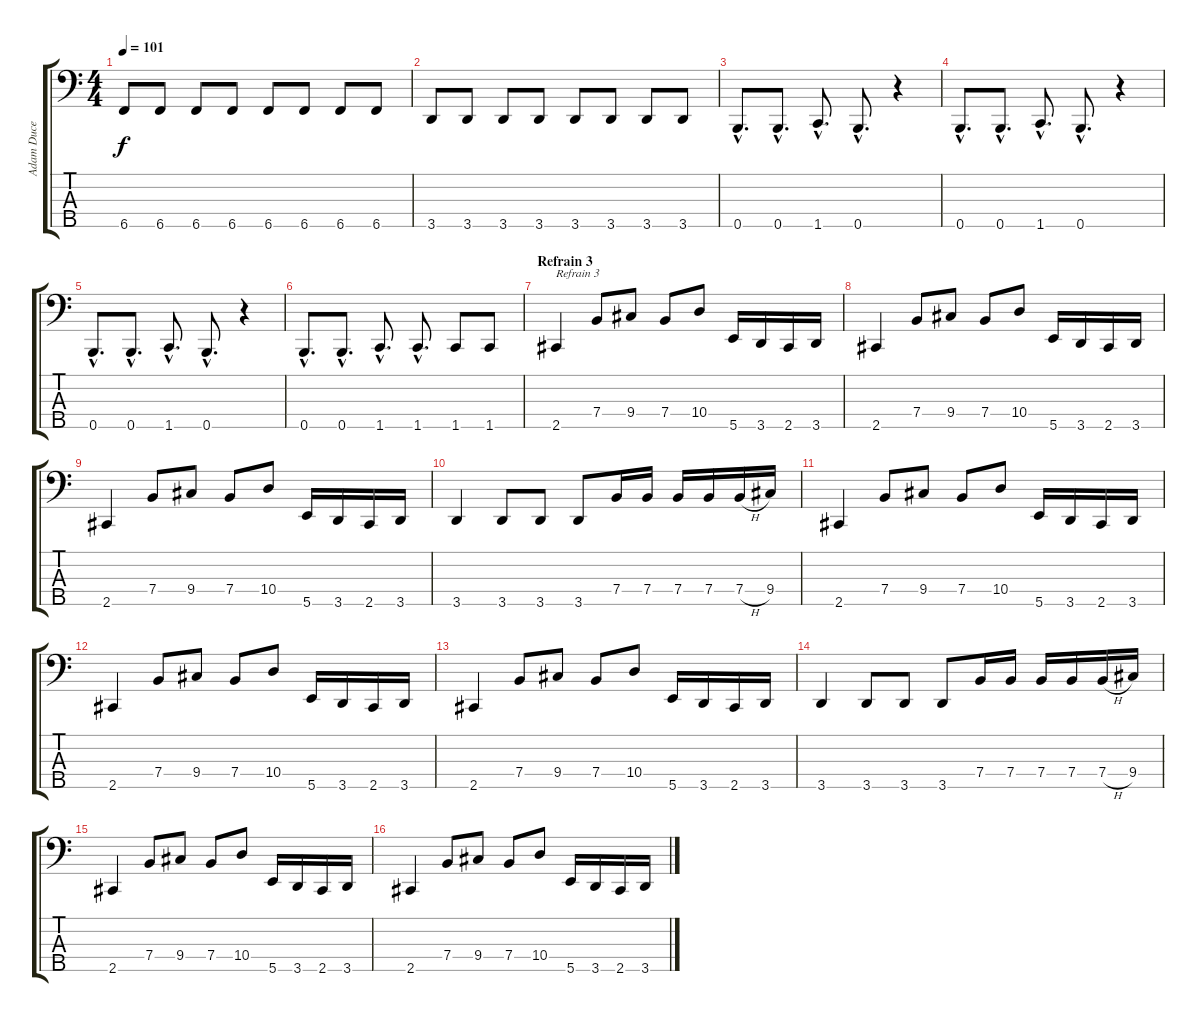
\track ("Adam Duce" "Adam Duce") {instrument electricbasspick}
\staff {score tabs}
\tuning (G2 D2 A1 E1 B0) {hide}
\ts (4 4)
\tempo 101
\clef f4
\ks c
6.5.8{dy f} 6.5.8 6.5.8 6.5.8 6.5.8 6.5.8 6.5.8 6.5.8 |
3.5.8 3.5.8 3.5.8 3.5.8 3.5.8 3.5.8 3.5.8 3.5.8 |
0.5{hac}.8{d} 0.5{hac}.8{d} 1.5{hac}.8{d} 0.5{hac}.8{d} r.4 |
0.5{hac}.8{d} 0.5{hac}.8{d} 1.5{hac}.8{d} 0.5{hac}.8{d} r.4 |
0.5{hac}.8{d} 0.5{hac}.8{d} 1.5{hac}.8{d} 0.5{hac}.8{d} r.4 |
0.5{hac}.8{d} 0.5{hac}.8{d} 1.5{hac}.8{d} 1.5{hac}.8{d} 1.5.8 1.5.8 |
\section ("" "Refrain 3")
2.5.4{txt "Refrain 3"} 7.4.8 9.4.8 7.4.8 10.4.8 5.5.16 3.5.16 2.5.16 3.5.16 |
2.5.4 7.4.8 9.4.8 7.4.8 10.4.8 5.5.16 3.5.16 2.5.16 3.5.16 |
2.5.4 7.4.8 9.4.8 7.4.8 10.4.8 5.5.16 3.5.16 2.5.16 3.5.16 |
3.5.4 3.5.8 3.5.8 3.5.8 7.4.16 7.4.16 7.4.16 7.4.16 7.4{h}.16 9.4.16 |
2.5.4 7.4.8 9.4.8 7.4.8 10.4.8 5.5.16 3.5.16 2.5.16 3.5.16 |
2.5.4 7.4.8 9.4.8 7.4.8 10.4.8 5.5.16 3.5.16 2.5.16 3.5.16 |
2.5.4 7.4.8 9.4.8 7.4.8 10.4.8 5.5.16 3.5.16 2.5.16 3.5.16 |
3.5.4 3.5.8 3.5.8 3.5.8 7.4.16 7.4.16 7.4.16 7.4.16 7.4{h}.16 9.4.16 |
2.5.4 7.4.8 9.4.8 7.4.8 10.4.8 5.5.16 3.5.16 2.5.16 3.5.16 |
2.5.4 7.4.8 9.4.8 7.4.8 10.4.8 5.5.16 3.5.16 2.5.16 3.5.16
